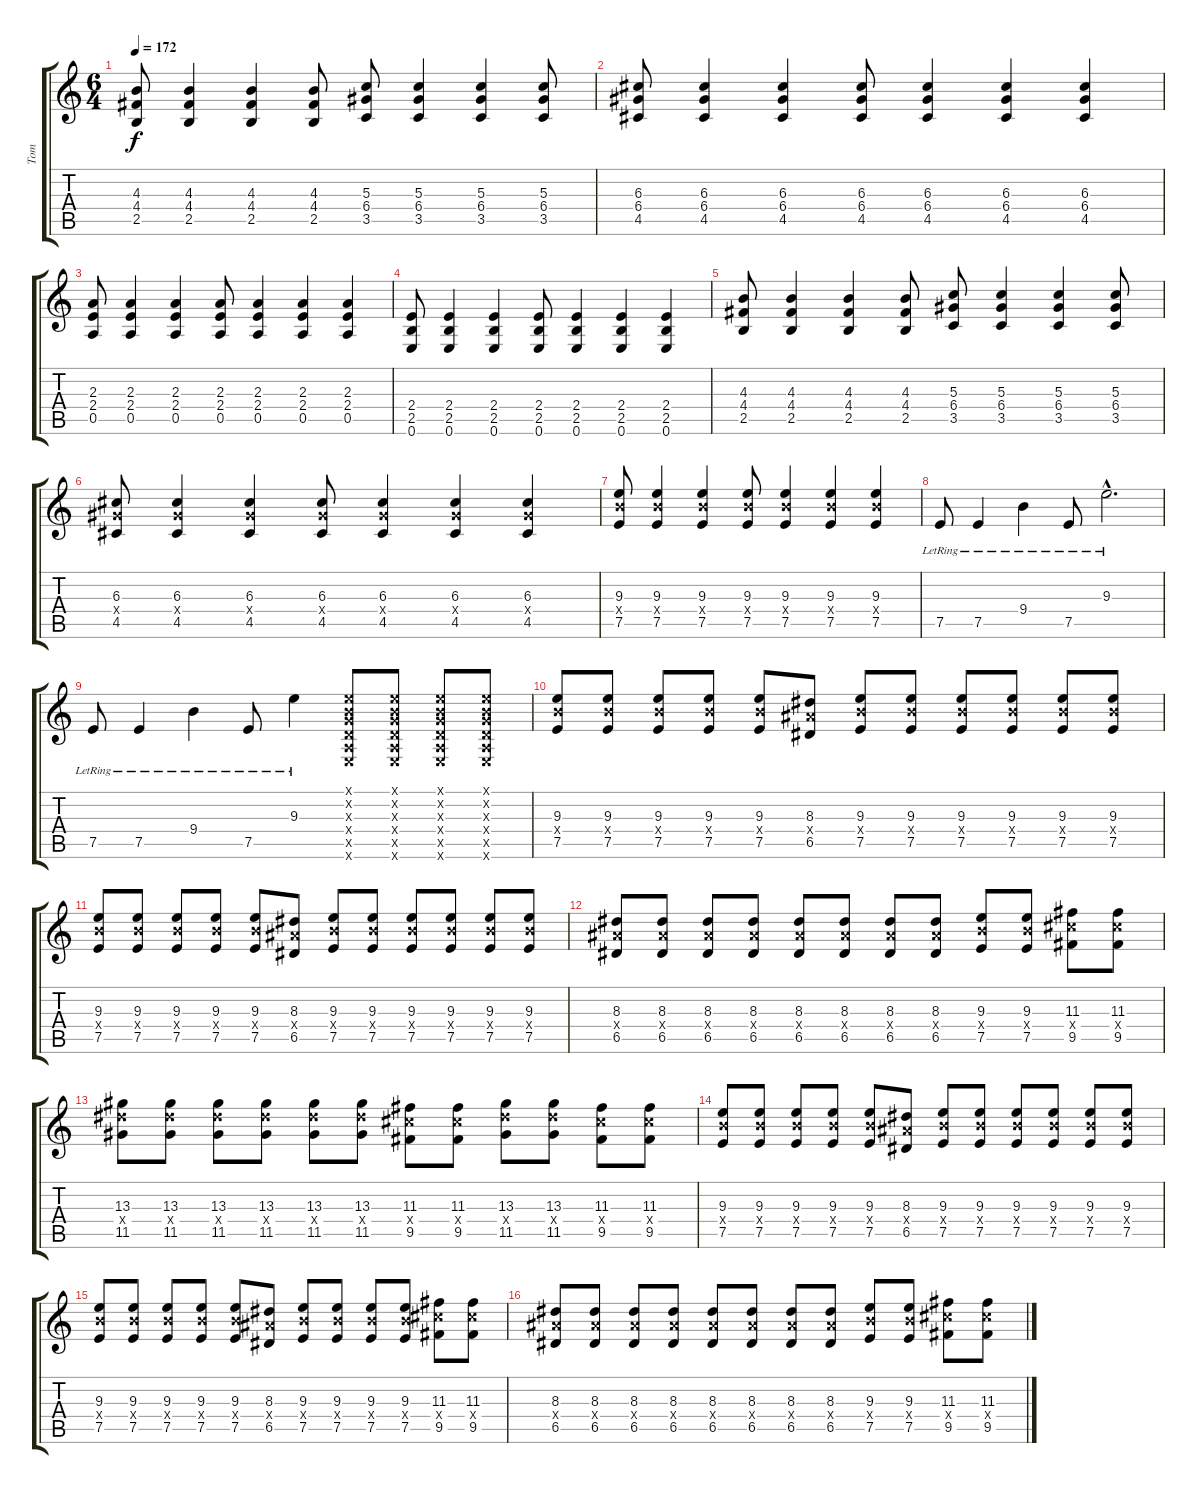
\track ("Tom" "Tom") {instrument electricguitarclean}
\staff {score tabs}
\tuning (E4 B3 G3 D3 A2 E2) {hide}
\ts (6 4)
\tempo 172
\clef g2
\ks c
(4.3 4.4 2.5).8{dy f} (4.3 4.4 2.5).4 (4.3 4.4 2.5).4 (4.3 4.4 2.5).8 (5.3 6.4 3.5).8 (5.3 6.4 3.5).4 (5.3 6.4 3.5).4 (5.3 6.4 3.5).8 |
(6.3 6.4 4.5).8 (6.3 6.4 4.5).4 (6.3 6.4 4.5).4 (6.3 6.4 4.5).8 (6.3 6.4 4.5).4 (6.3 6.4 4.5).4 (6.3 6.4 4.5).4 |
(2.3 2.4 0.5).8 (2.3 2.4 0.5).4 (2.3 2.4 0.5).4 (2.3 2.4 0.5).8 (2.3 2.4 0.5).4 (2.3 2.4 0.5).4 (2.3 2.4 0.5).4 |
(2.4 2.5 0.6).8 (2.4 2.5 0.6).4 (2.4 2.5 0.6).4 (2.4 2.5 0.6).8 (2.4 2.5 0.6).4 (2.4 2.5 0.6).4 (2.4 2.5 0.6).4 |
(4.3 4.4 2.5).8 (4.3 4.4 2.5).4 (4.3 4.4 2.5).4 (4.3 4.4 2.5).8 (5.3 6.4 3.5).8 (5.3 6.4 3.5).4 (5.3 6.4 3.5).4 (5.3 6.4 3.5).8 |
(6.3 6.4{x} 4.5).8 (6.3 6.4{x} 4.5).4 (6.3 6.4{x} 4.5).4 (6.3 6.4{x} 4.5).8 (6.3 6.4{x} 4.5).4 (6.3 6.4{x} 4.5).4 (6.3 6.4{x} 4.5).4 |
(9.3 9.4{x} 7.5).8 (9.3 9.4{x} 7.5).4 (9.3 9.4{x} 7.5).4 (9.3 9.4{x} 7.5).8 (9.3 9.4{x} 7.5).4 (9.3 9.4{x} 7.5).4 (9.3 9.4{x} 7.5).4 |
7.5{lr}.8{instrument electricguitarclean} 7.5{lr}.4 9.4{lr}.4 7.5{lr}.8 9.3{hac lr}.2{d} |
7.5{lr}.8 7.5{lr}.4 9.4{lr}.4 7.5{lr}.8 9.3{lr}.4 (0.1{x} 0.2{x} 0.3{x} 0.4{x} 0.5{x} 0.6{x}).8{instrument distortionguitar} (0.1{x} 0.2{x} 0.3{x} 0.4{x} 0.5{x} 0.6{x}).8 (0.1{x} 0.2{x} 0.3{x} 0.4{x} 0.5{x} 0.6{x}).8 (0.1{x} 0.2{x} 0.3{x} 0.4{x} 0.5{x} 0.6{x}).8 |
(9.3 9.4{x} 7.5).8 (9.3 9.4{x} 7.5).8 (9.3 9.4{x} 7.5).8 (9.3 9.4{x} 7.5).8 (9.3 9.4{x} 7.5).8 (8.3 8.4{x} 6.5).8 (9.3 9.4{x} 7.5).8 (9.3 9.4{x} 7.5).8 (9.3 9.4{x} 7.5).8 (9.3 9.4{x} 7.5).8 (9.3 9.4{x} 7.5).8 (9.3 9.4{x} 7.5).8 |
(9.3 9.4{x} 7.5).8 (9.3 9.4{x} 7.5).8 (9.3 9.4{x} 7.5).8 (9.3 9.4{x} 7.5).8 (9.3 9.4{x} 7.5).8 (8.3 8.4{x} 6.5).8 (9.3 9.4{x} 7.5).8 (9.3 9.4{x} 7.5).8 (9.3 9.4{x} 7.5).8 (9.3 9.4{x} 7.5).8 (9.3 9.4{x} 7.5).8 (9.3 9.4{x} 7.5).8 |
(8.3 8.4{x} 6.5).8 (8.3 8.4{x} 6.5).8 (8.3 8.4{x} 6.5).8 (8.3 8.4{x} 6.5).8 (8.3 8.4{x} 6.5).8 (8.3 8.4{x} 6.5).8 (8.3 8.4{x} 6.5).8 (8.3 8.4{x} 6.5).8 (9.3 9.4{x} 7.5).8 (9.3 9.4{x} 7.5).8 (11.3 11.4{x} 9.5).8 (11.3 11.4{x} 9.5).8 |
(13.3 13.4{x} 11.5).8 (13.3 13.4{x} 11.5).8 (13.3 13.4{x} 11.5).8 (13.3 13.4{x} 11.5).8 (13.3 13.4{x} 11.5).8 (13.3 13.4{x} 11.5).8 (11.3 11.4{x} 9.5).8 (11.3 11.4{x} 9.5).8 (13.3 13.4{x} 11.5).8 (13.3 13.4{x} 11.5).8 (11.3 11.4{x} 9.5).8 (11.3 11.4{x} 9.5).8 |
(9.3 9.4{x} 7.5).8 (9.3 9.4{x} 7.5).8 (9.3 9.4{x} 7.5).8 (9.3 9.4{x} 7.5).8 (9.3 9.4{x} 7.5).8 (8.3 8.4{x} 6.5).8 (9.3 9.4{x} 7.5).8 (9.3 9.4{x} 7.5).8 (9.3 9.4{x} 7.5).8 (9.3 9.4{x} 7.5).8 (9.3 9.4{x} 7.5).8 (9.3 9.4{x} 7.5).8 |
(9.3 9.4{x} 7.5).8 (9.3 9.4{x} 7.5).8 (9.3 9.4{x} 7.5).8 (9.3 9.4{x} 7.5).8 (9.3 9.4{x} 7.5).8 (8.3 8.4{x} 6.5).8 (9.3 9.4{x} 7.5).8 (9.3 9.4{x} 7.5).8 (9.3 9.4{x} 7.5).8 (9.3 9.4{x} 7.5).8 (11.3 11.4{x} 9.5).8 (11.3 11.4{x} 9.5).8 |
(8.3 8.4{x} 6.5).8 (8.3 8.4{x} 6.5).8 (8.3 8.4{x} 6.5).8 (8.3 8.4{x} 6.5).8 (8.3 8.4{x} 6.5).8 (8.3 8.4{x} 6.5).8 (8.3 8.4{x} 6.5).8 (8.3 8.4{x} 6.5).8 (9.3 9.4{x} 7.5).8 (9.3 9.4{x} 7.5).8 (11.3 11.4{x} 9.5).8 (11.3 11.4{x} 9.5).8
